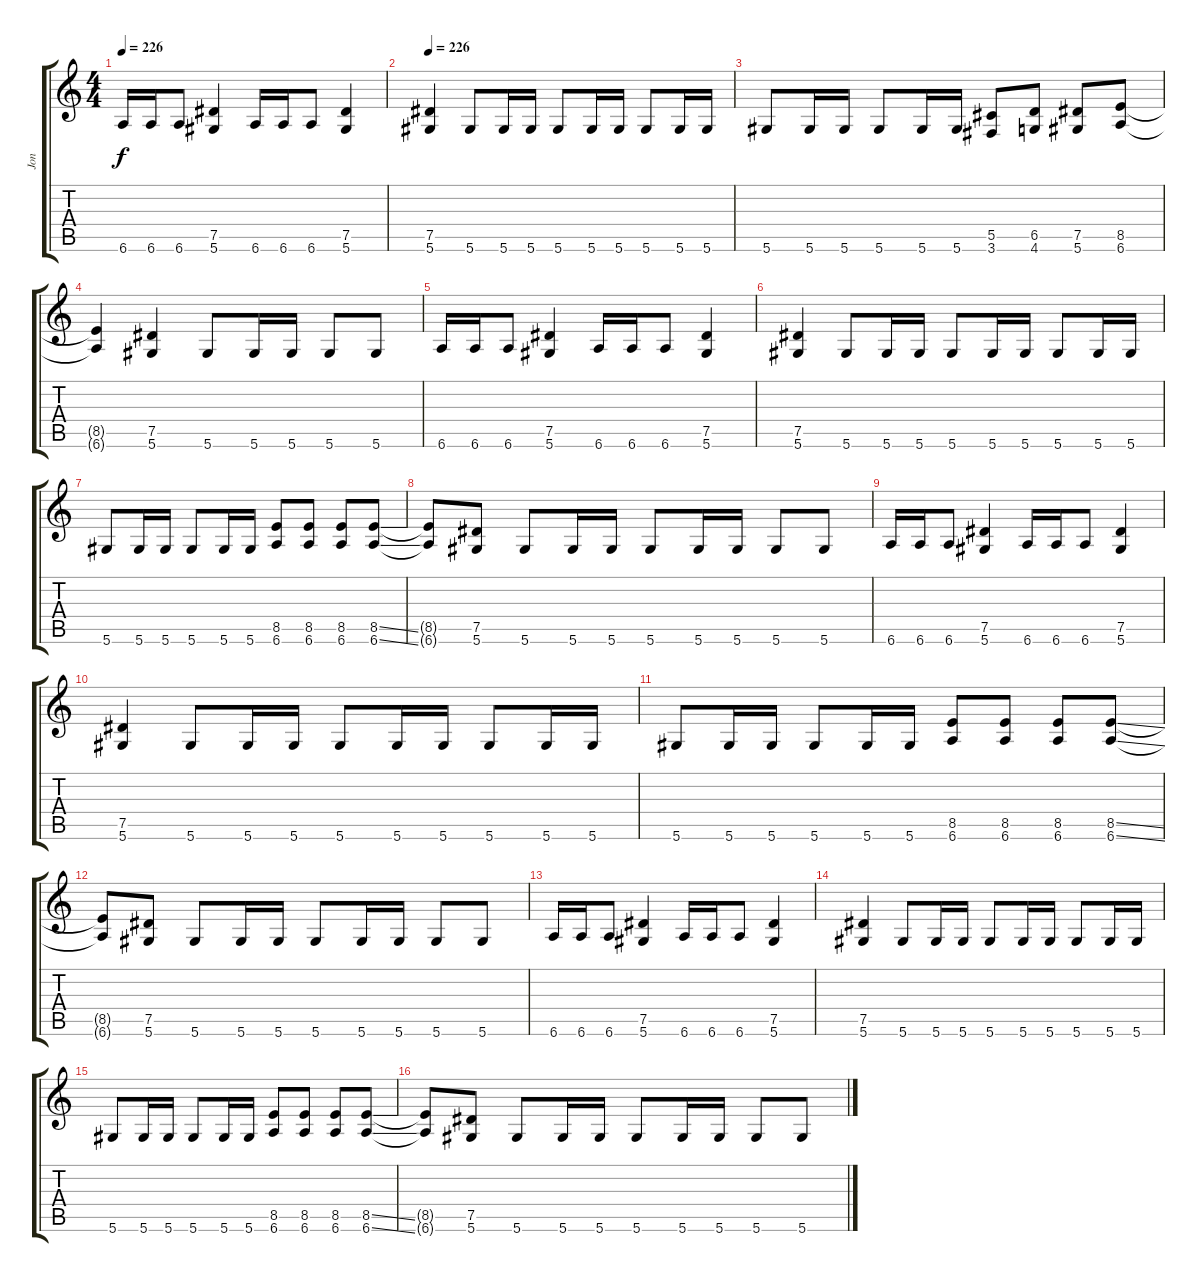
\track ("Jon" "Jon") {instrument distortionguitar}
\staff {score tabs}
\tuning (Eb4 Bb3 Gb3 Db3 Ab2 Eb2) {hide}
\ts (4 4)
\tempo 226
\clef g2
\ks c
6.6.16{dy f} 6.6.16 6.6.8 (7.5 5.6).4 6.6.16 6.6.16 6.6.8 (7.5 5.6).4 |
\tempo 226
(7.5 5.6).4 5.6.8 5.6.16 5.6.16 5.6.8 5.6.16 5.6.16 5.6.8 5.6.16 5.6.16 |
5.6.8 5.6.16 5.6.16 5.6.8 5.6.16 5.6.16 (5.5 3.6).8 (6.5 4.6).8 (7.5 5.6).8 (8.5 6.6).8 |
(8.5{t} 6.6{t}).4 (7.5 5.6).4 5.6.8 5.6.16 5.6.16 5.6.8 5.6.8 |
6.6.16 6.6.16 6.6.8 (7.5 5.6).4 6.6.16 6.6.16 6.6.8 (7.5 5.6).4 |
(7.5 5.6).4 5.6.8 5.6.16 5.6.16 5.6.8 5.6.16 5.6.16 5.6.8 5.6.16 5.6.16 |
5.6.8 5.6.16 5.6.16 5.6.8 5.6.16 5.6.16 (8.5 6.6).8 (8.5 6.6).8 (8.5 6.6).8 (8.5{ss} 6.6{ss}).8 |
(8.5{t} 6.6{t}).8 (7.5 5.6).8 5.6.8 5.6.16 5.6.16 5.6.8 5.6.16 5.6.16 5.6.8 5.6.8 |
6.6.16 6.6.16 6.6.8 (7.5 5.6).4 6.6.16 6.6.16 6.6.8 (7.5 5.6).4 |
(7.5 5.6).4 5.6.8 5.6.16 5.6.16 5.6.8 5.6.16 5.6.16 5.6.8 5.6.16 5.6.16 |
5.6.8 5.6.16 5.6.16 5.6.8 5.6.16 5.6.16 (8.5 6.6).8 (8.5 6.6).8 (8.5 6.6).8 (8.5{ss} 6.6{ss}).8 |
(8.5{t} 6.6{t}).8 (7.5 5.6).8 5.6.8 5.6.16 5.6.16 5.6.8 5.6.16 5.6.16 5.6.8 5.6.8 |
6.6.16 6.6.16 6.6.8 (7.5 5.6).4 6.6.16 6.6.16 6.6.8 (7.5 5.6).4 |
(7.5 5.6).4 5.6.8 5.6.16 5.6.16 5.6.8 5.6.16 5.6.16 5.6.8 5.6.16 5.6.16 |
5.6.8 5.6.16 5.6.16 5.6.8 5.6.16 5.6.16 (8.5 6.6).8 (8.5 6.6).8 (8.5 6.6).8 (8.5{ss} 6.6{ss}).8 |
(8.5{t} 6.6{t}).8 (7.5 5.6).8 5.6.8 5.6.16 5.6.16 5.6.8 5.6.16 5.6.16 5.6.8 5.6.8
